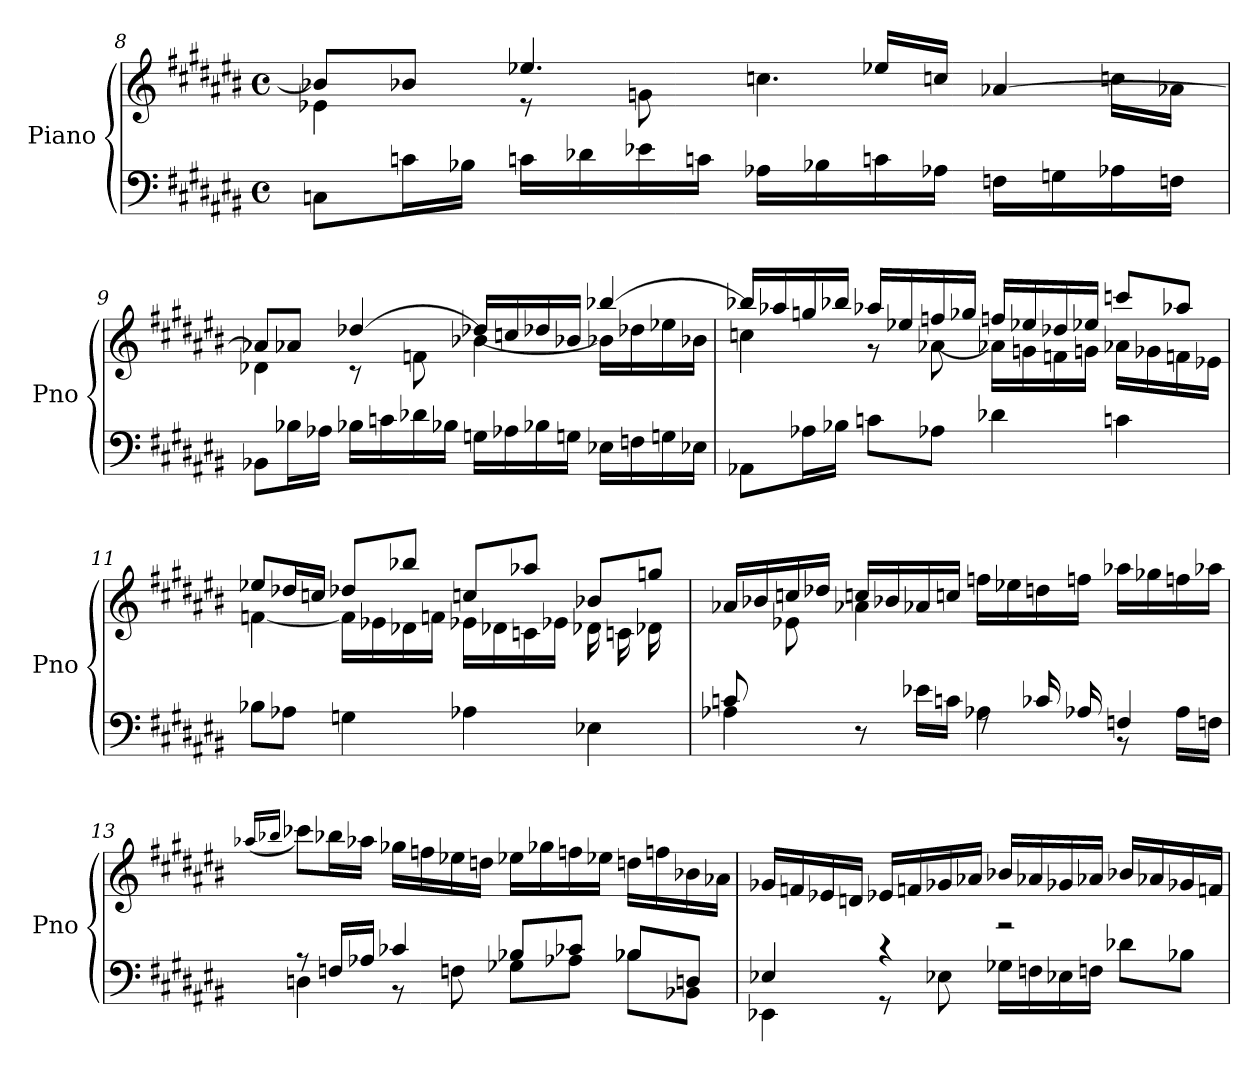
**kern	**kern
*part1	*part1
*staff2	*staff1
*I"Piano	*
*I'Pno	*
*clefF4	*clefG2
*k[f#c#g#d#a#e#b#]	*k[f#c#g#d#a#e#b#]
*M4/4	*M4/4
*met(c)	*met(c)
=8	=8
*	*^
8Cni\L	8b-Xi/L]	4e-Xi\
16cni\L	8b-Xi/J	.
16B-Xi\JJ	.	.
16cni\LL	4.ee-Xi/	8r
16d-Xi\	.	.
16e-Xi\	.	8gni\
16cni\JJ	.	.
16A-Xi\LL	.	4.ccni\
16B-Xi\	.	.
16cni\	16ee-Xi/LL	.
16A-Xi\JJ	16ccni/JJ	.
16Fni\LL	[4a-Xi/	.
16Gni\	.	.
16A-Xi\	.	16ccni\LL
16Fni\JJ	.	16a-Xi\JJ
=9	=9	=9
8BB-Xi\L	8a-Xi/L]	4d-Xi\
16B-Xi\L	8a-Xi/J	.
16A-Xi\JJ	.	.
16B-Xi\LL	[4dd-Xi/	8r
16cni\	.	.
16d-Xi\	.	8fni\
16B-Xi\JJ	.	.
16Gni\LL	16dd-Xi/LL]	[4b-Xi\
16A-Xi\	16ccni/	.
16B-Xi\	16dd-Xi/	.
16Gni\JJ	16b-Xi/JJ	.
16E-Xi\LL	[4bb-Xi/	16b-Xi\LL]
16Fni\	.	16dd-Xi\
16Gni\	.	16ee-Xi\
16E-Xi\JJ	.	16b-Xi\JJ
!!LO:LB:g=z	!!
=10	=10	=10
8AA-Xi\L	16bb-Xi/LL]	4ccni\
.	16aa-Xi/	.
16A-Xi\L	16ggni/	.
16B-Xi\JJ	16bb-Xi/JJ	.
8cni\L	16aa-Xi/LL	8r
.	16ee-Xi/	.
8A-Xi\J	16ffni/	[8a-Xi\
.	16gg-Xi/JJ	.
4d-Xi\	16ffni/LL	16a-Xi\LL]
.	16ee-Xi/	16gni\
.	16dd-Xi/	16fni\
.	16ee-Xi/JJ	16gni\JJ
4cni\	8cccni/L	16a-Xi\LL
.	.	16g-Xi\
.	8aa-Xi/J	16fni\
.	.	16e-Xi\JJ
=11	=11	=11
*^	*	*
2...ryy	8B-i\L	8ee-Xi/L	[4fni\
.	8A-Xi\J	16dd-Xi/L	.
.	.	16ccni/JJ	.
.	4Gni\	8dd-Xi/L	16fni\LL]
.	.	.	16e-Xi\
.	.	8bb-Xi/J	16d-Xi\
.	.	.	16fni\JJ
.	4A-Xi\	8ccni/L	16e-Xi\LL
.	.	.	16d-Xi\
.	.	8aa-Xi/J	16cni\
.	.	.	16e-Xi\JJ
.	4E-Xi\	8b-Xi/L	16d-Xi\LL
.	.	.	16cni\
.	.	8ggni/J	16d-Xi\
16B-Xi/JJ	.	.	16ryy
=12	=12	=12	=12
8cni/L	4A-Xi\	16a-Xi/LL	8ryy
.	.	16b-Xi/	.
4.ryy	.	16ccni/	8e-Xi\J
.	.	16dd-Xi/JJ	.
.	8r	16ccni/LL	4a-Xi\
.	.	16b-Xi/	.
.	16e-Xi\LL	16a-Xi/	.
.	16cni\JJ	16ccni/JJ	.
8rF	4A-Xi\	16ffni\LL	2ryy
.	.	16ee-Xi\	.
16c-Xi/LL	.	16ddni\	.
16A-Xi/JJ	.	16ffni\JJ	.
4Fni/	8r	16aa-Xi\LL	.
.	.	16gg-Xi\	.
.	16A-i\LL	16ffni\	.
.	16Fni\JJ	16aa-Xi\JJ	.
*	*	*v	*v
!!LO:LB:g=z
=13	=13	=13
.	.	(16qaa-Xi/LL
.	.	16qbb-Xi/JJ
8r	4Di\	8ccc-Xi\L)
16Fni/LL	.	16bb-Xi\L
16A-Xi/JJ	.	16aa-Xi\JJ
4c-Xi/	8r	16gg-Xi\LL
.	.	16ffni\
.	8Fni\	16ee-Xi\
.	.	16ddni\JJ
8B-Xi/L	8G-Xi\L	16ee-Xi\LL
.	.	16gg-Xi\
8c-Xi/J	8A-Xi\J	16ffni\
.	.	16ee-Xi\JJ
8B-Xi/L	8B-Xi\L	16ddni\LL
.	.	16ffni\
8Dni/J	8BB-Xi\J	16b-Xi\
.	.	16a-Xi\JJ
=14	=14	=14
4E-Xi/	4EE-Xi\	16g-Xi/LL
.	.	16fni/
.	.	16e-Xi/
.	.	16dni/JJ
4r	8r	16e-Xi/LL
.	.	16fni/
.	8E-Xi\	16g-Xi/
.	.	16a-Xi/JJ
2r	16G-Xi\LL	16b-Xi/LL
.	16Fni\	16a-Xi/
.	16E-Xi\	16g-Xi/
.	16Fni\JJ	16a-Xi/JJ
.	8d-Xi\L	16b-Xi/LL
.	.	16a-Xi/
.	8B-Xi\J	16g-Xi/
.	.	16fni/JJ
*v	*v	*
=	=
*-	*-
